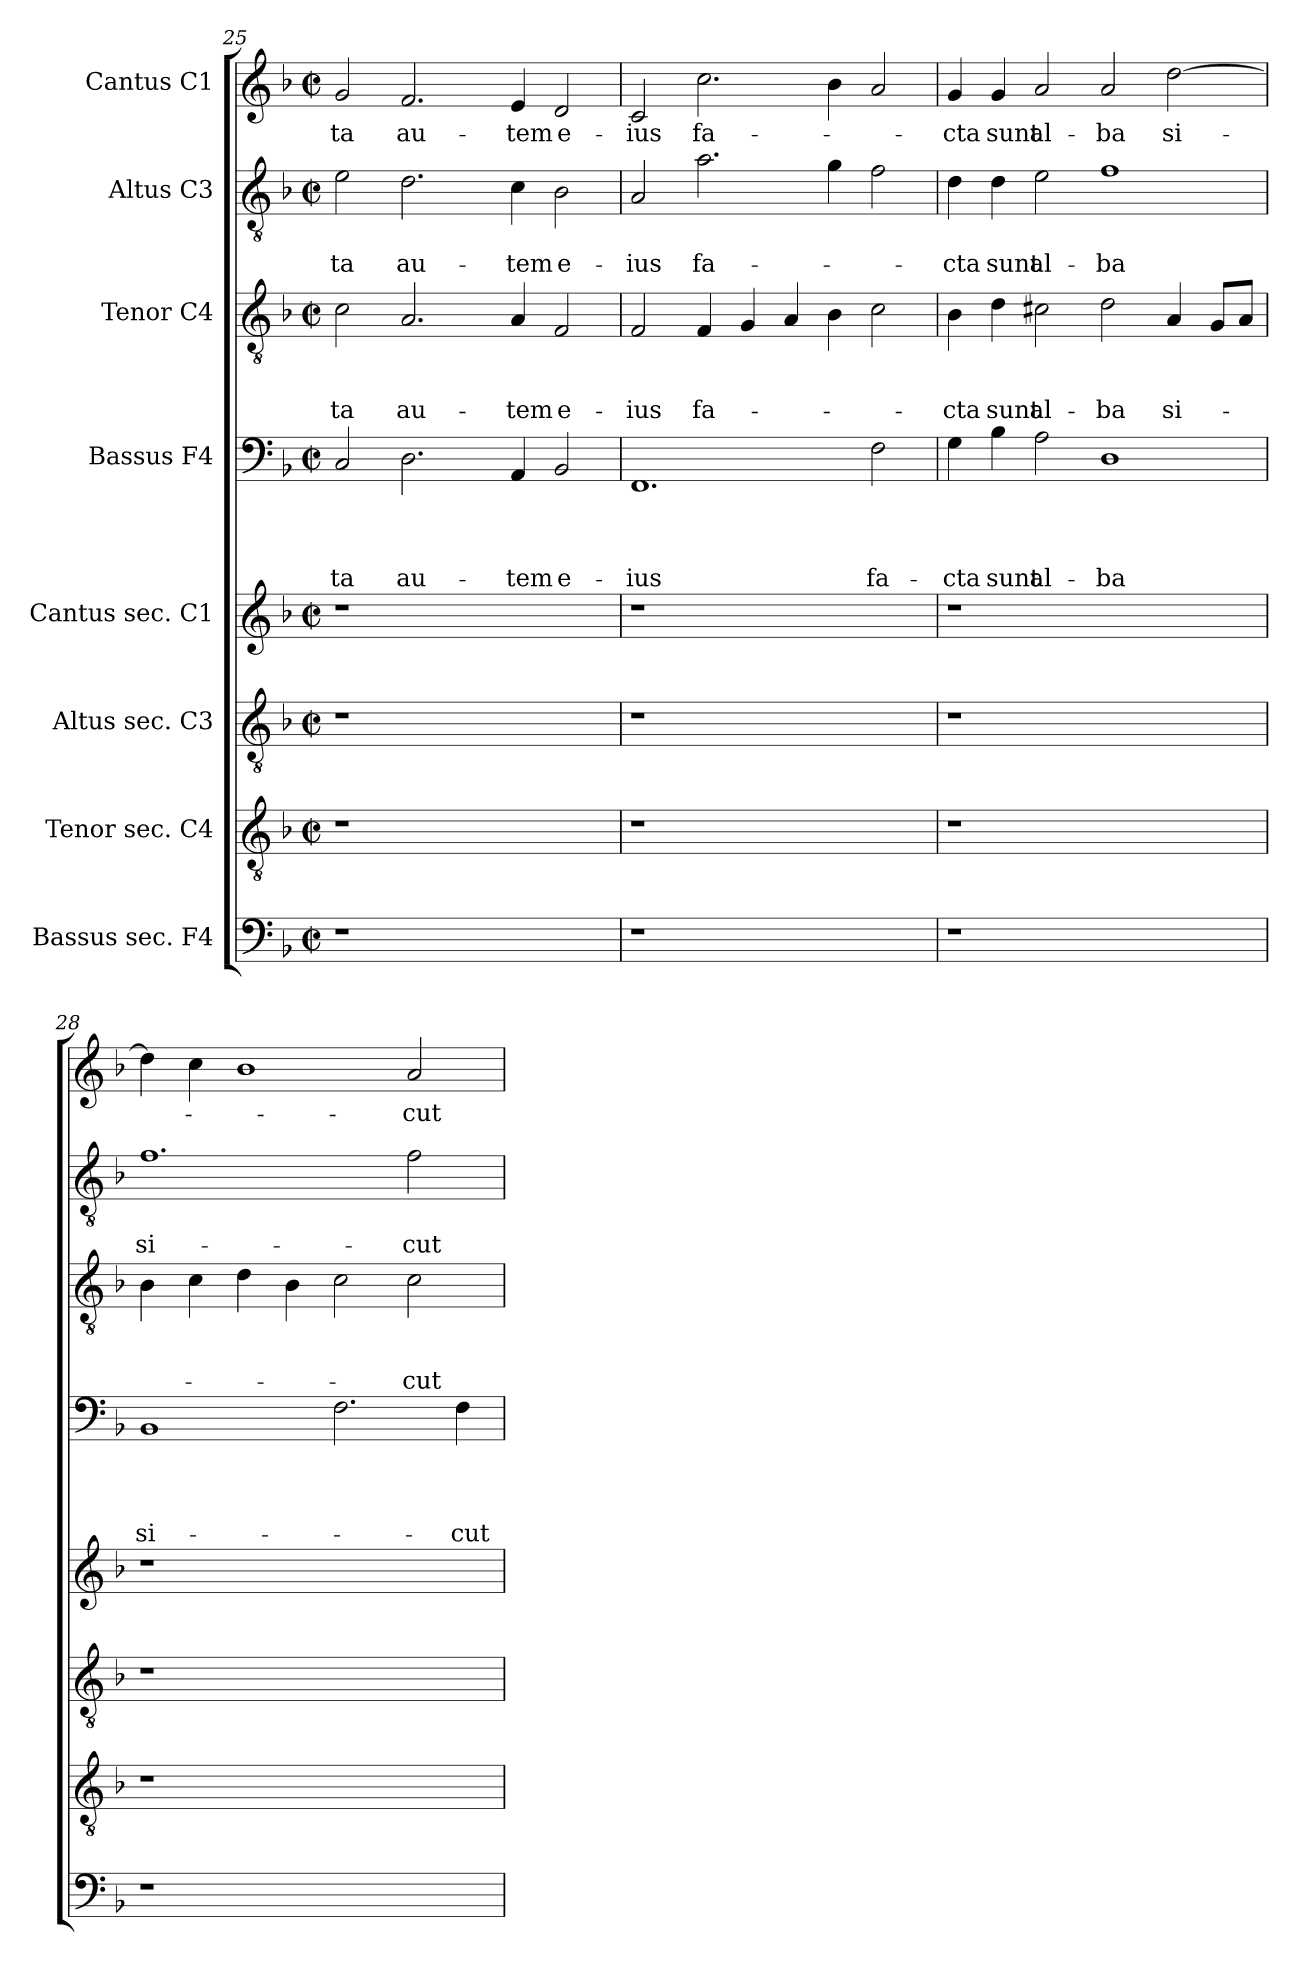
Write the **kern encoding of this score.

**kern	**kern	**kern	**kern	**kern	**text	**text	**text	**text	**kern	**text	**text	**text	**kern	**text	**text	**kern	**text
*part8	*part7	*part6	*part5	*part4	*part4	*part4	*part4	*part4	*part3	*part3	*part3	*part3	*part2	*part2	*part2	*part1	*part1
*staff8	*staff7	*staff6	*staff5	*staff4	*staff4	*staff4	*staff4	*staff4	*staff3	*staff3	*staff3	*staff3	*staff2	*staff2	*staff2	*staff1	*staff1
*I"Bassus sec. F4	*I"Tenor sec. C4	*I"Altus sec. C3	*I"Cantus sec. C1	*I"Bassus F4	*	*	*	*	*I"Tenor  C4	*	*	*	*I"Altus C3	*	*	*I"Cantus C1	*
*clefF4	*clefGv2	*clefGv2	*clefG2	*clefF4	*	*	*	*	*clefGv2	*	*	*	*clefGv2	*	*	*clefG2	*
*k[b-]	*k[b-]	*k[b-]	*k[b-]	*k[b-]	*	*	*	*	*k[b-]	*	*	*	*k[b-]	*	*	*k[b-]	*
*F:	*F:	*F:	*F:	*F:	*	*	*	*	*F:	*	*	*	*F:	*	*	*F:	*
*M2/2	*M2/2	*M2/2	*M2/2	*M2/2	*	*	*	*	*M2/2	*	*	*	*M2/2	*	*	*M2/2	*
*met(c|)	*met(c|)	*met(c|)	*met(c|)	*met(c|)	*	*	*	*	*met(c|)	*	*	*	*met(c|)	*	*	*met(c|)	*
=25	=25	=25	=25	=25	=25	=25	=25	=25	=25	=25	=25	=25	=25	=25	=25	=25	=25
1r	1r	1r	1r	2C/	.	.	.	-ta	2c\	.	.	-ta	2e\	.	-ta	2g/	-ta
.	.	.	.	2.D\	.	.	.	au-	2.A/	.	.	au-	2.d\	.	au-	2.f/	au-
1ryy	1ryy	1ryy	1ryy	.	.	.	.	.	.	.	.	.	.	.	.	.	.
.	.	.	.	4AA/	.	.	.	-tem	4A/	.	.	-tem	4c\	.	-tem	4e/	-tem
.	.	.	.	2BB-/	.	.	.	e-	2F/	.	.	e-	2B-\	.	e-	2d/	e-
=26	=26	=26	=26	=26	=26	=26	=26	=26	=26	=26	=26	=26	=26	=26	=26	=26	=26
1r	1r	1r	1r	1.FF	.	.	.	-ius	2F/	.	.	-ius	2A/	.	-ius	2c/	-ius
.	.	.	.	.	.	.	.	.	4F/	.	.	fa-	2.a\	.	fa-	2.cc\	fa-
.	.	.	.	.	.	.	.	.	4G/	.	.	.	.	.	.	.	.
1ryy	1ryy	1ryy	1ryy	.	.	.	.	.	4A/	.	.	.	.	.	.	.	.
.	.	.	.	.	.	.	.	.	4B-\	.	.	.	4g\	.	.	4b-\	.
.	.	.	.	2F\	.	.	.	fa-	2c\	.	.	.	2f\	.	.	2a/	.
=27	=27	=27	=27	=27	=27	=27	=27	=27	=27	=27	=27	=27	=27	=27	=27	=27	=27
1r	1r	1r	1r	4G\	.	.	.	-cta	4B-\	.	.	-cta	4d\	.	-cta	4g/	-cta
.	.	.	.	4B-\	.	.	.	sunt	4d\	.	.	sunt	4d\	.	sunt	4g/	sunt
.	.	.	.	2A\	.	.	.	al-	2c#X\	.	.	al-	2e\	.	al-	2a/	al-
1ryy	1ryy	1ryy	1ryy	1D	.	.	.	-ba	2d\	.	.	-ba	1f	.	-ba	2a/	-ba
.	.	.	.	.	.	.	.	.	4A/	.	.	si-	.	.	.	[2dd\	si-
.	.	.	.	.	.	.	.	.	8G/L	.	.	.	.	.	.	.	.
.	.	.	.	.	.	.	.	.	8A/J	.	.	.	.	.	.	.	.
=28	=28	=28	=28	=28	=28	=28	=28	=28	=28	=28	=28	=28	=28	=28	=28	=28	=28
1r	1r	1r	1r	1BB-	.	.	.	si-	4B-\	.	.	.	1.f	.	si-	4dd\]	.
.	.	.	.	.	.	.	.	.	4c\	.	.	.	.	.	.	4cc\	.
.	.	.	.	.	.	.	.	.	4d\	.	.	.	.	.	.	1b-	.
.	.	.	.	.	.	.	.	.	4B-\	.	.	.	.	.	.	.	.
1ryy	1ryy	1ryy	1ryy	2.F\	.	.	.	.	2c\	.	.	.	.	.	.	.	.
.	.	.	.	.	.	.	.	.	2c\	.	.	-cut	2f\	.	-cut	2a/	-cut
.	.	.	.	4F\	.	.	.	-cut	.	.	.	.	.	.	.	.	.
=	=	=	=	=	=	=	=	=	=	=	=	=	=	=	=	=	=
*-	*-	*-	*-	*-	*-	*-	*-	*-	*-	*-	*-	*-	*-	*-	*-	*-	*-
